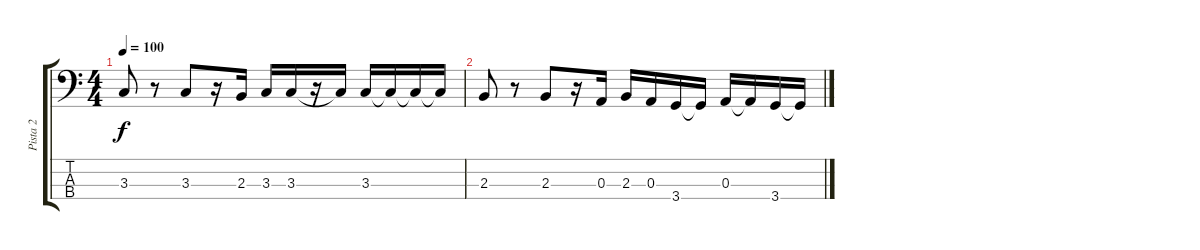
\track ("Pista 2" "Pista 2") {instrument electricbasspick}
\staff {score tabs}
\tuning (G2 D2 A1 E1) {hide}
\ts (4 4)
\tempo 100
\clef f4
\ks c
3.3.8{dy f} r.8 3.3.8 r.16 2.3.16 3.3.16 3.3.16 r.16 3.3{t}.16 3.3.16 3.3{t}.16 3.3{t}.16 3.3{t}.16 |
2.3.8 r.8 2.3.8 r.16 0.3.16 2.3.16 0.3.16 3.4.16 3.4{t}.16 0.3.16 0.3{t}.16 3.4.16 3.4{t}.16
